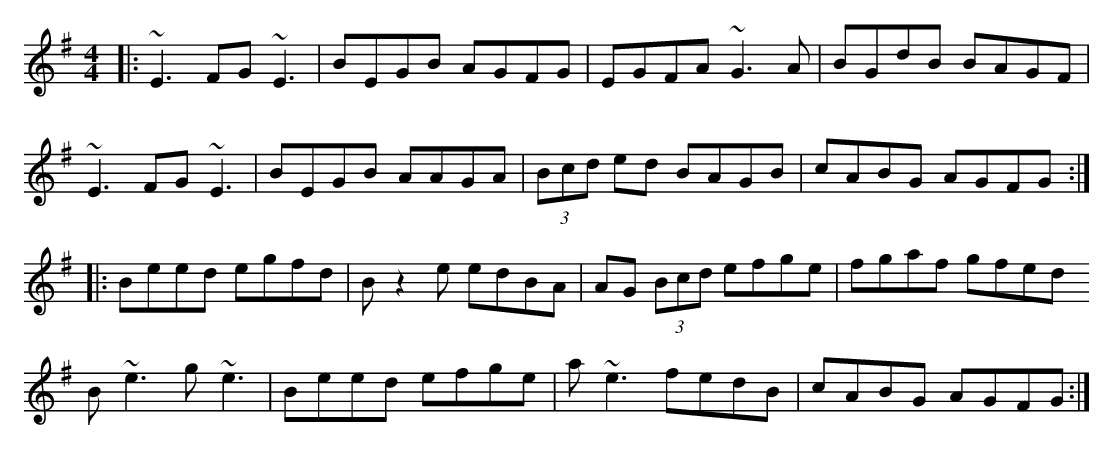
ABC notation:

X:1
M:4/4
K:Emin
|:~E3 FG ~E3|BEGB AGFG|EGFA ~G3 A|BGdB BAGF|
~E3 FG ~E3|BEGB AAGA|(3Bcd ed BAGB|cABG AGFG:|
|:Beed egfd|B z2e edBA|AG (3Bcd efge|fgaf gfed
B ~e3 g~e3|Beed efge|a~e3 fedB|cABG AGFG:|
